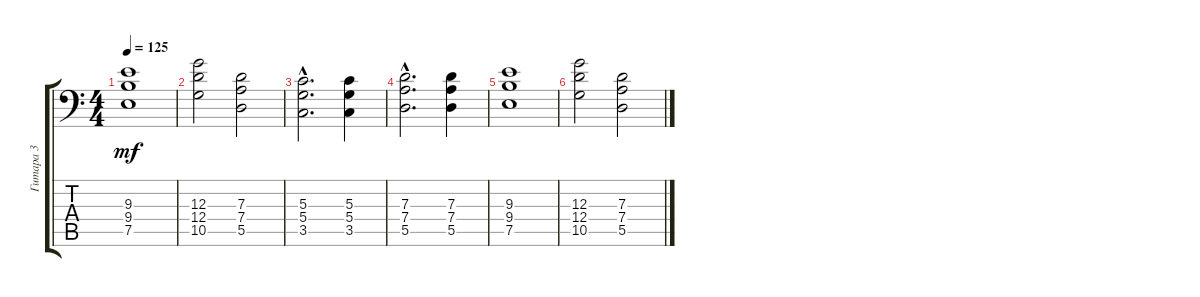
\track ("Гитара 3" "Гитара 3") {instrument distortionguitar}
\staff {score tabs}
\tuning (E3 B2 G2 D2 A1 E1) {hide}
\ts (4 4)
\tempo 125
\clef f4
\ks c
(9.3 9.4 7.5).1{dy mf} |
(12.3 12.4 10.5).2 (7.3 7.4 5.5).2 |
(5.3{hac} 5.4{hac} 3.5{hac}).2{d} (5.3 5.4 3.5).4 |
(7.3{hac} 7.4{hac} 5.5{hac}).2{d} (7.3 7.4 5.5).4 |
(9.3 9.4 7.5).1 |
(12.3 12.4 10.5).2 (7.3 7.4 5.5).2
